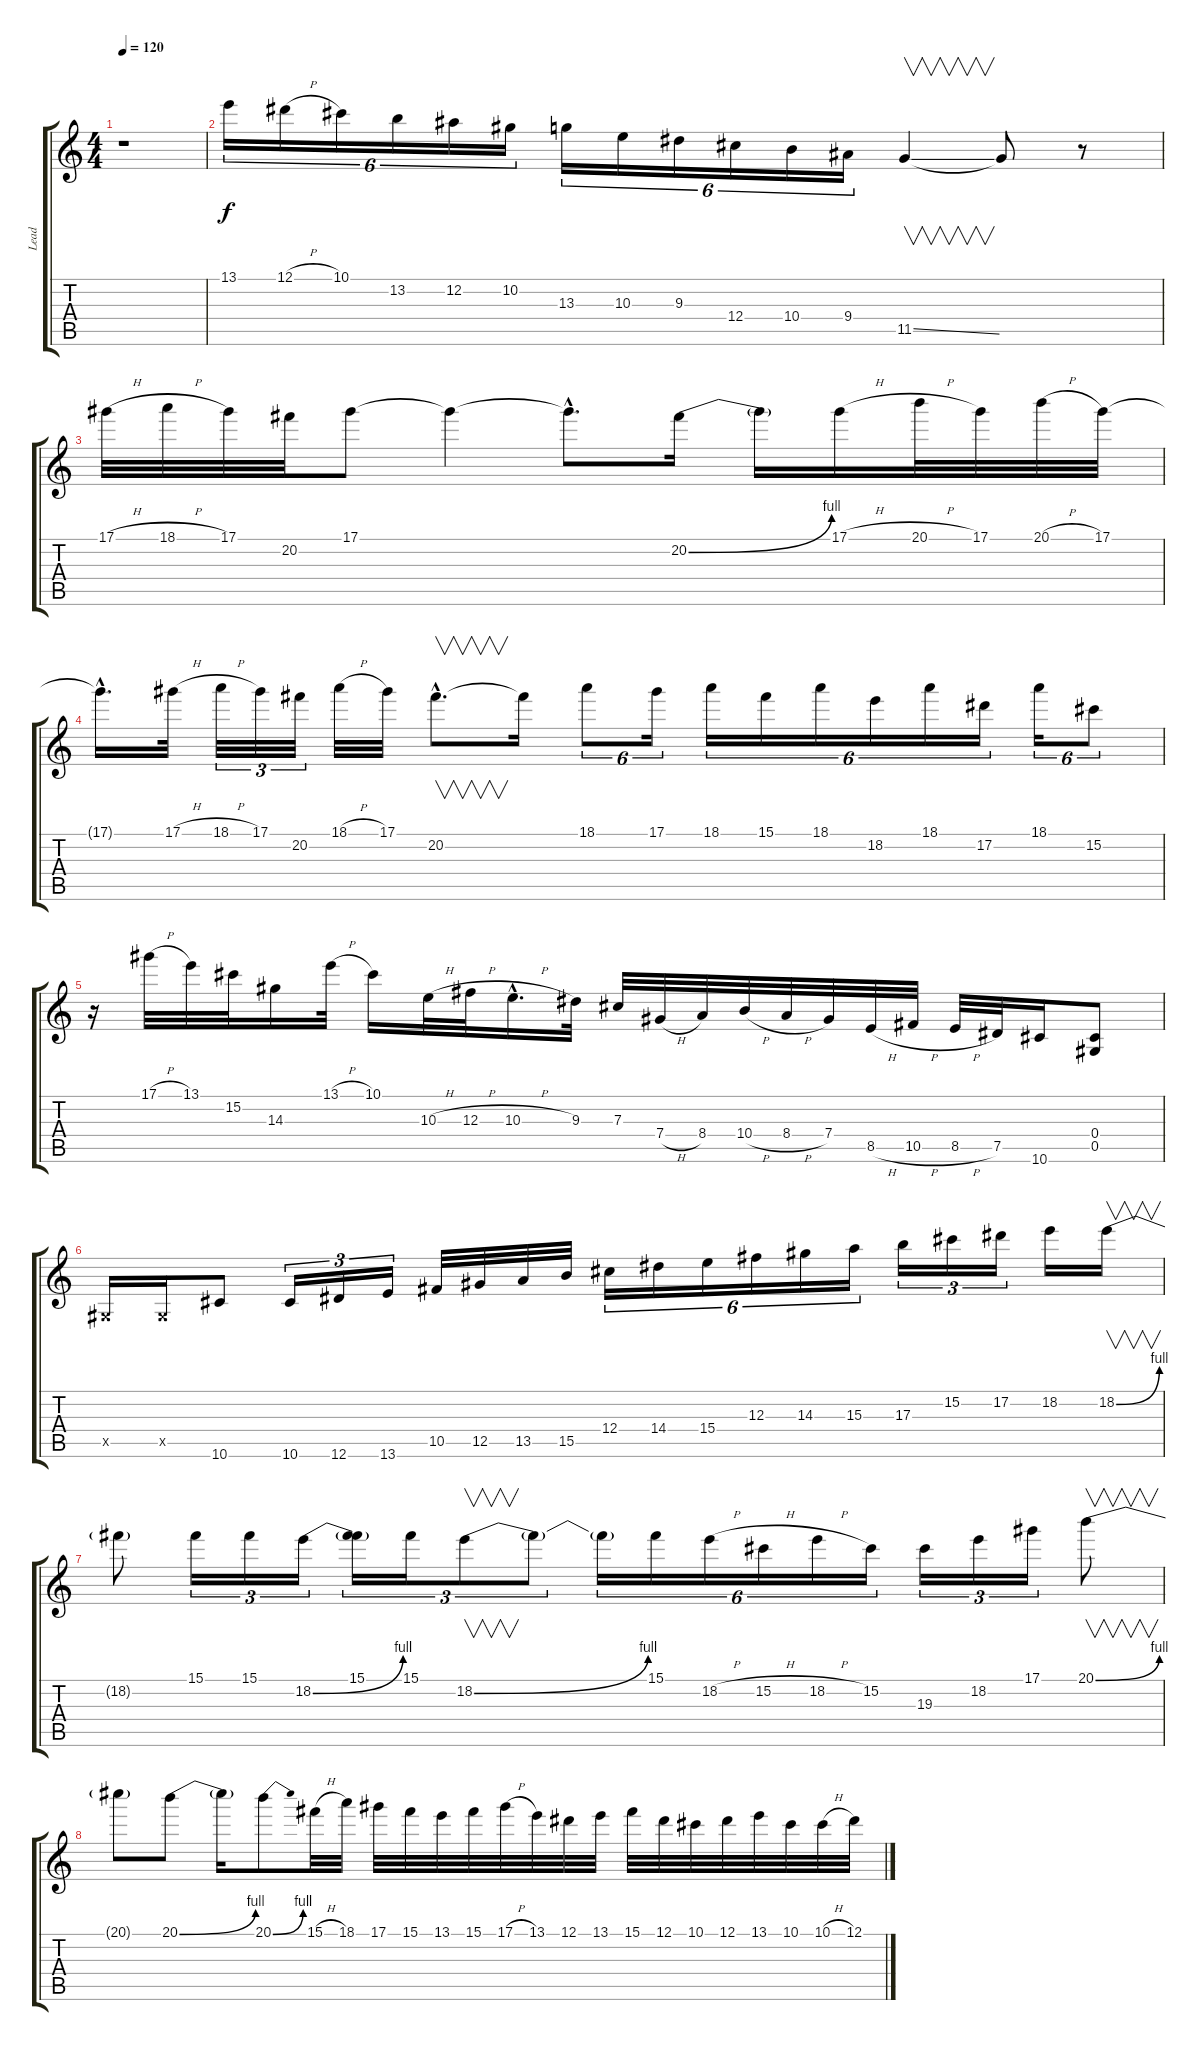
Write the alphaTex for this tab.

\track ("Lead" "Lead") {instrument distortionguitar}
\staff {score tabs}
\tuning (Eb4 Bb3 Gb3 Db3 Ab2 Eb2) {hide}
\ts (4 4)
\tempo 120
\clef g2
\ks c
r.1{dy f} |
13.1.16{tu (6 4)} 12.1{h}.16{tu (6 4)} 10.1.16{tu (6 4)} 13.2.16{tu (6 4)} 12.2.16{tu (6 4)} 10.2.16{tu (6 4)} 13.3.16{tu (6 4)} 10.3.16{tu (6 4)} 9.3.16{tu (6 4)} 12.4.16{tu (6 4)} 10.4.16{tu (6 4)} 9.4.16{tu (6 4)} 11.5{ss}.4{v} 11.5{t}.8 r.8 |
17.1{h}.32 18.1{h}.32 17.1.32 20.2.32 17.1.8 17.1{t}.4 17.1{hac t}.8{d} 20.2{be (bend 0 0 60 4)}.16 20.2{t}.16 17.1{h}.16 20.1{h}.32 17.1.32 20.1{h}.32 17.1.32 |
17.1{hac t}.16{d} 17.1{h}.32 18.1{h}.32{tu (3 2)} 17.1.32{tu (3 2)} 20.2.32{tu (3 2)} 18.1{h}.32 17.1.32 20.2{hac}.8{v d} 20.2{t}.16 18.1.8{tu (6 4)} 17.1.16{tu (6 4)} 18.1.16{tu (6 4)} 15.1.16{tu (6 4)} 18.1.16{tu (6 4)} 18.2.16{tu (6 4)} 18.1.16{tu (6 4)} 17.2.16{tu (6 4)} 18.1.16{tu (6 4)} 15.2.8{tu (6 4)} |
r.16 17.1{h}.32 13.1.32 15.2.32 14.3.16 13.1{h}.32 10.1.16 10.3{h}.32 12.3{h}.32 10.3{h hac}.16{d} 9.3.32 7.3.32 7.4{h}.32 8.4.32 10.4{h}.32 8.4{h}.32 7.4.32 8.5{h}.32 10.5{h}.32 8.5{h}.32 7.5.32 10.6.16 (0.4 0.5).8 |
0.5{x}.16 0.5{x}.16 10.6.8 10.6.16{tu (3 2)} 12.6.16{tu (3 2)} 13.6.16{tu (3 2)} 10.5.32 12.5.32 13.5.32 15.5.32 12.4.16{tu (6 4)} 14.4.16{tu (6 4)} 15.4.16{tu (6 4)} 12.3.16{tu (6 4)} 14.3.16{tu (6 4)} 15.3.16{tu (6 4)} 17.3.16{tu (3 2)} 15.2.16{tu (3 2)} 17.2.16{tu (3 2)} 18.2.16 18.2{be (bend 0 0 60 4)}.16{v} |
18.2{t}.8 15.1.16{tu (3 2)} 15.1.16{tu (3 2)} 18.2{be (bend 0 0 60 4)}.16{tu (3 2)} (15.1 18.2{t}).16{tu (3 2)} 15.1.16{tu (3 2)} 18.2{be (bend 0 0 60 4)}.8{v tu (3 2)} 18.2{t}.8{tu (3 2)} 18.2{t}.16{tu (6 4)} 15.1.16{tu (6 4)} 18.2{h}.16{tu (6 4)} 15.2{h}.16{tu (6 4)} 18.2{h}.16{tu (6 4)} 15.2.16{tu (6 4)} 19.3.16{tu (3 2)} 18.2.16{tu (3 2)} 17.1.16{tu (3 2)} 20.1{be (bend 0 0 60 4)}.8{v} |
20.1{t}.8 20.1{be (bend 0 0 60 4)}.8 20.1{t}.16 20.1{be (bend 0 0 60 4)}.8 15.1{h}.32 18.1.32 17.1.32 15.1.32 13.1.32 15.1.32 17.1{h}.32 13.1.32 12.1.32 13.1.32 15.1.32 12.1.32 10.1.32 12.1.32 13.1.32 10.1.32 10.1{h}.32 12.1{h}.32
